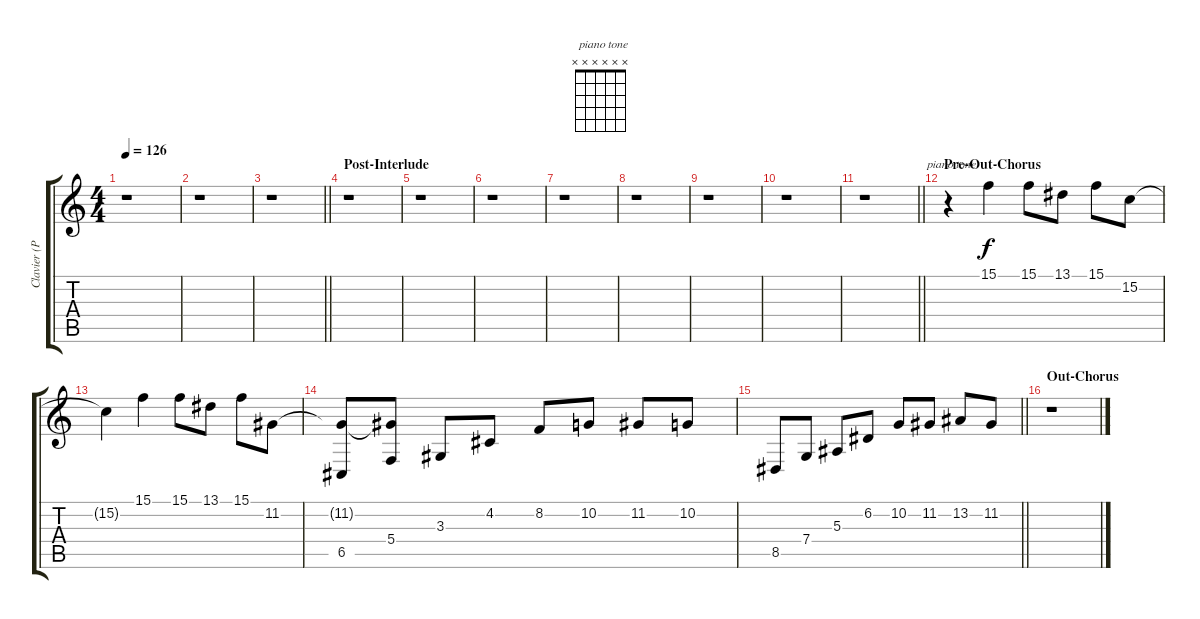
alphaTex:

\track ("Clavier (Piano)" "Clavier (P") {instrument electricgrandpiano}
\staff {score tabs}
\tuning (D4 A3 F3 C3 G2 C2) {hide}
\chord ("  piano tone" x x x x x x)
\ts (4 4)
\tempo 126
\clef g2
\ks c
r.1{dy f} |
r.1 |
\barLineRight lightlight
r.1 |
\section ("" "Post-Interlude")
r.1 |
r.1 |
r.1 |
r.1 |
r.1 |
r.1 |
r.1 |
\barLineRight lightlight
r.1 |
\section ("" "Pre-Out-Chorus")
r.4{ch "  piano tone" volume 10 instrument brightacousticpiano} 15.1.4 15.1.8 13.1.8 15.1.8 15.2.8 |
15.2{t}.4 15.1.4 15.1.8 13.1.8 15.1.8 11.2.8 |
(11.2{t} 6.5).8 (11.2{t} 5.4).8 3.3.8 4.2.8 8.2.8 10.2.8 11.2.8 10.2.8 |
\barLineRight lightlight
8.5.8 7.4.8 5.3.8 6.2.8 10.2.8 11.2.8 13.2.8 11.2.8 |
\section ("" "Out-Chorus")
r.1
